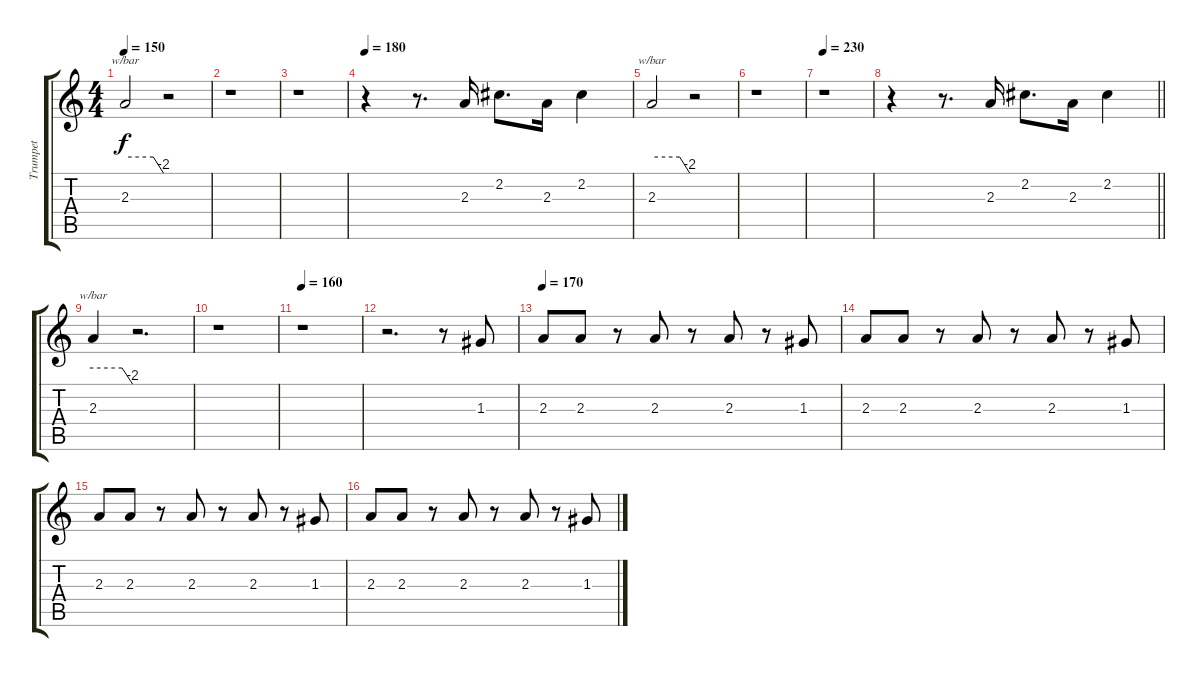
\track ("Trumpet" "Trumpet") {instrument trumpet}
\staff {score tabs}
\tuning (E5 B4 G4 D4 A3 E3) {hide}
\ts (4 4)
\tempo 150
\clef g2
\ks c
2.3.2{tbe (custom default 0 0 44 0 60 -8) dy f} r.2 |
r.1 |
r.1 |
\tempo 180
r.4 r.8{d} 2.3.16 2.2.8{d} 2.3.16 2.2.4 |
2.3.2{tbe (custom default 0 0 44 0 60 -8)} r.2 |
r.1 |
\tempo 230
r.1 |
\barLineRight lightlight
r.4 r.8{d} 2.3.16 2.2.8{d} 2.3.16 2.2.4 |
2.3.4{tbe (custom default 0 0 44 0 60 -8)} r.2{d} |
r.1 |
\tempo 160
r.1 |
r.2{d} r.8 1.3.8 |
\tempo 170
2.3.8 2.3.8 r.8 2.3.8 r.8 2.3.8 r.8 1.3.8 |
2.3.8 2.3.8 r.8 2.3.8 r.8 2.3.8 r.8 1.3.8 |
2.3.8 2.3.8 r.8 2.3.8 r.8 2.3.8 r.8 1.3.8 |
2.3.8 2.3.8 r.8 2.3.8 r.8 2.3.8 r.8 1.3.8
